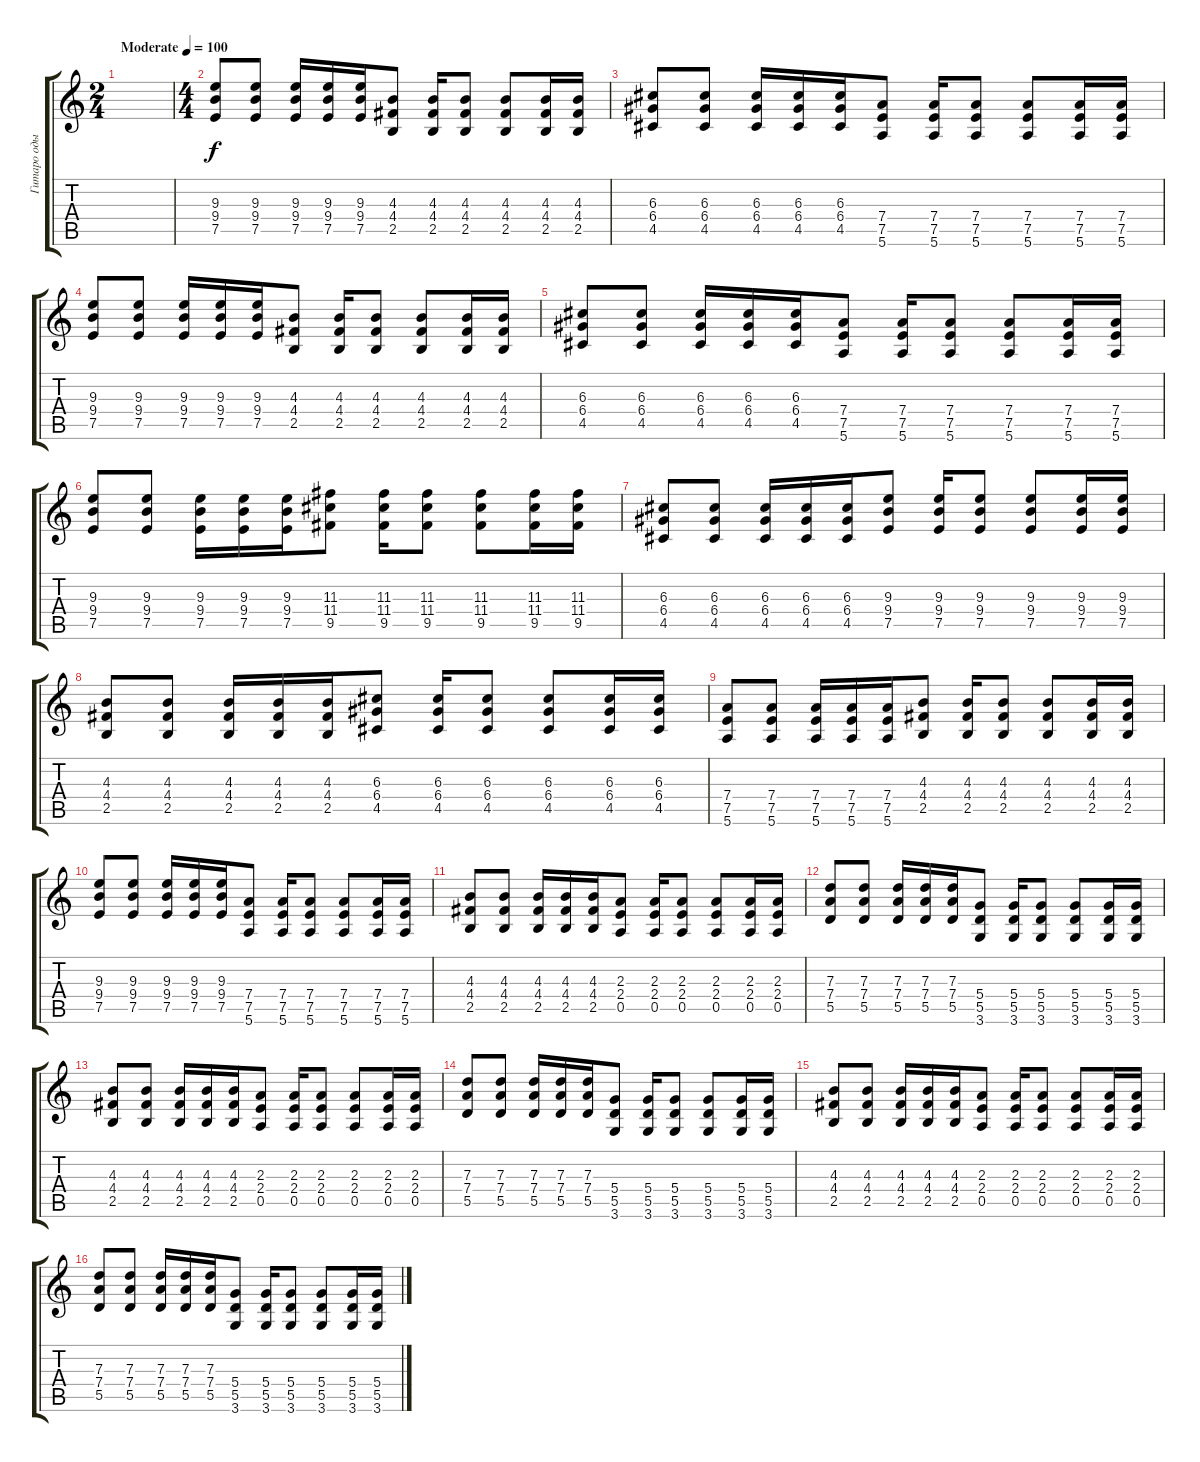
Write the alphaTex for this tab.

\track ("Гитаро одын" "Гитаро оды") {instrument distortionguitar}
\staff {score tabs}
\tuning (E4 B3 G3 D3 A2 E2) {hide}
\ts (2 4)
\tempo (100 "Moderate")
\clef g2
\ks c
|
\ts (4 4)
(9.3 9.4 7.5).8 (9.3 9.4 7.5).8 (9.3 9.4 7.5).16 (9.3 9.4 7.5).16 (9.3 9.4 7.5).16 (4.3 4.4 2.5).8 (4.3 4.4 2.5).16 (4.3 4.4 2.5).8 (4.3 4.4 2.5).8 (4.3 4.4 2.5).16 (4.3 4.4 2.5).16 |
(6.3 6.4 4.5).8 (6.3 6.4 4.5).8 (6.3 6.4 4.5).16 (6.3 6.4 4.5).16 (6.3 6.4 4.5).16 (7.4 7.5 5.6).8 (7.4 7.5 5.6).16 (7.4 7.5 5.6).8 (7.4 7.5 5.6).8 (7.4 7.5 5.6).16 (7.4 7.5 5.6).16 |
(9.3 9.4 7.5).8 (9.3 9.4 7.5).8 (9.3 9.4 7.5).16 (9.3 9.4 7.5).16 (9.3 9.4 7.5).16 (4.3 4.4 2.5).8 (4.3 4.4 2.5).16 (4.3 4.4 2.5).8 (4.3 4.4 2.5).8 (4.3 4.4 2.5).16 (4.3 4.4 2.5).16 |
(6.3 6.4 4.5).8 (6.3 6.4 4.5).8 (6.3 6.4 4.5).16 (6.3 6.4 4.5).16 (6.3 6.4 4.5).16 (7.4 7.5 5.6).8 (7.4 7.5 5.6).16 (7.4 7.5 5.6).8 (7.4 7.5 5.6).8 (7.4 7.5 5.6).16 (7.4 7.5 5.6).16 |
(9.3 9.4 7.5).8 (9.3 9.4 7.5).8 (9.3 9.4 7.5).16 (9.3 9.4 7.5).16 (9.3 9.4 7.5).16 (11.3 11.4 9.5).8 (11.3 11.4 9.5).16 (11.3 11.4 9.5).8 (11.3 11.4 9.5).8 (11.3 11.4 9.5).16 (11.3 11.4 9.5).16 |
(6.3 6.4 4.5).8 (6.3 6.4 4.5).8 (6.3 6.4 4.5).16 (6.3 6.4 4.5).16 (6.3 6.4 4.5).16 (9.3 9.4 7.5).8 (9.3 9.4 7.5).16 (9.3 9.4 7.5).8 (9.3 9.4 7.5).8 (9.3 9.4 7.5).16 (9.3 9.4 7.5).16 |
(4.3 4.4 2.5).8 (4.3 4.4 2.5).8 (4.3 4.4 2.5).16 (4.3 4.4 2.5).16 (4.3 4.4 2.5).16 (6.3 6.4 4.5).8 (6.3 6.4 4.5).16 (6.3 6.4 4.5).8 (6.3 6.4 4.5).8 (6.3 6.4 4.5).16 (6.3 6.4 4.5).16 |
(7.4 7.5 5.6).8 (7.4 7.5 5.6).8 (7.4 7.5 5.6).16 (7.4 7.5 5.6).16 (7.4 7.5 5.6).16 (4.3 4.4 2.5).8 (4.3 4.4 2.5).16 (4.3 4.4 2.5).8 (4.3 4.4 2.5).8 (4.3 4.4 2.5).16 (4.3 4.4 2.5).16 |
(9.3 9.4 7.5).8 (9.3 9.4 7.5).8 (9.3 9.4 7.5).16 (9.3 9.4 7.5).16 (9.3 9.4 7.5).16 (7.4 7.5 5.6).8 (7.4 7.5 5.6).16 (7.4 7.5 5.6).8 (7.4 7.5 5.6).8 (7.4 7.5 5.6).16 (7.4 7.5 5.6).16 |
(4.3 4.4 2.5).8 (4.3 4.4 2.5).8 (4.3 4.4 2.5).16 (4.3 4.4 2.5).16 (4.3 4.4 2.5).16 (2.3 2.4 0.5).8 (2.3 2.4 0.5).16 (2.3 2.4 0.5).8 (2.3 2.4 0.5).8 (2.3 2.4 0.5).16 (2.3 2.4 0.5).16 |
(7.3 7.4 5.5).8 (7.3 7.4 5.5).8 (7.3 7.4 5.5).16 (7.3 7.4 5.5).16 (7.3 7.4 5.5).16 (5.4 5.5 3.6).8 (5.4 5.5 3.6).16 (5.4 5.5 3.6).8 (5.4 5.5 3.6).8 (5.4 5.5 3.6).16 (5.4 5.5 3.6).16 |
(4.3 4.4 2.5).8 (4.3 4.4 2.5).8 (4.3 4.4 2.5).16 (4.3 4.4 2.5).16 (4.3 4.4 2.5).16 (2.3 2.4 0.5).8 (2.3 2.4 0.5).16 (2.3 2.4 0.5).8 (2.3 2.4 0.5).8 (2.3 2.4 0.5).16 (2.3 2.4 0.5).16 |
(7.3 7.4 5.5).8 (7.3 7.4 5.5).8 (7.3 7.4 5.5).16 (7.3 7.4 5.5).16 (7.3 7.4 5.5).16 (5.4 5.5 3.6).8 (5.4 5.5 3.6).16 (5.4 5.5 3.6).8 (5.4 5.5 3.6).8 (5.4 5.5 3.6).16 (5.4 5.5 3.6).16 |
(4.3 4.4 2.5).8 (4.3 4.4 2.5).8 (4.3 4.4 2.5).16 (4.3 4.4 2.5).16 (4.3 4.4 2.5).16 (2.3 2.4 0.5).8 (2.3 2.4 0.5).16 (2.3 2.4 0.5).8 (2.3 2.4 0.5).8 (2.3 2.4 0.5).16 (2.3 2.4 0.5).16 |
(7.3 7.4 5.5).8 (7.3 7.4 5.5).8 (7.3 7.4 5.5).16 (7.3 7.4 5.5).16 (7.3 7.4 5.5).16 (5.4 5.5 3.6).8 (5.4 5.5 3.6).16 (5.4 5.5 3.6).8 (5.4 5.5 3.6).8 (5.4 5.5 3.6).16 (5.4 5.5 3.6).16
